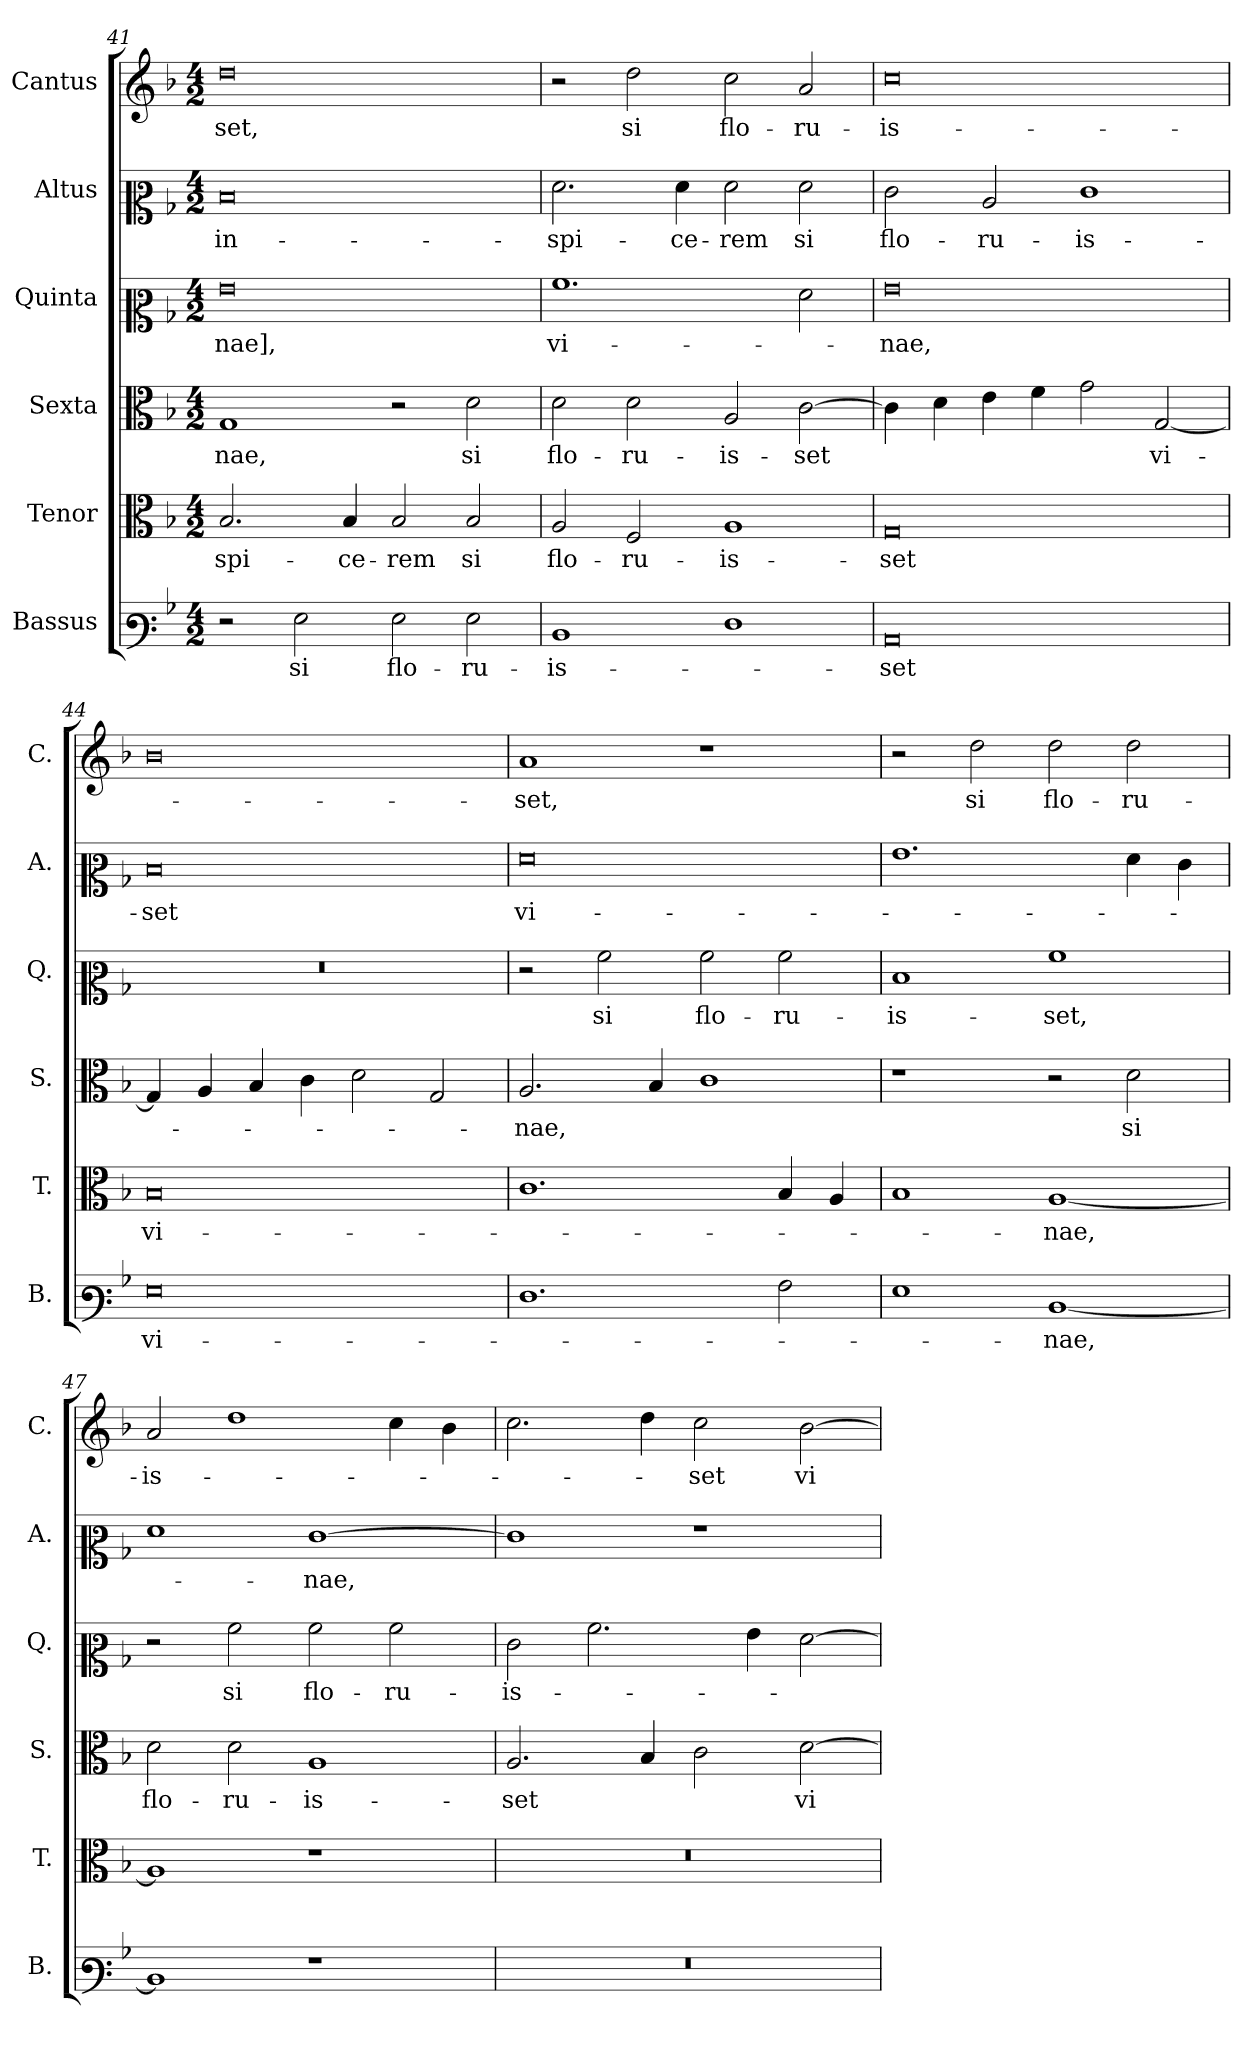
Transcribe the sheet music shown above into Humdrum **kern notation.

**kern	**text	**kern	**text	**kern	**text	**kern	**text	**kern	**text	**kern	**text
*part6	*part6	*part5	*part5	*part4	*part4	*part3	*part3	*part2	*part2	*part1	*part1
*staff6	*staff6	*staff5	*staff5	*staff4	*staff4	*staff3	*staff3	*staff2	*staff2	*staff1	*staff1
*I"Bassus	*	*I"Tenor	*	*I"Sexta	*	*I"Quinta	*	*I"Altus	*	*I"Cantus	*
*I'B.	*	*I'T.	*	*I'S.	*	*I'Q.	*	*I'A.	*	*I'C.	*
*clefF3	*	*clefC3	*	*clefC3	*	*clefC2	*	*clefC2	*	*clefG2	*
*k[b-]	*	*k[b-]	*	*k[b-]	*	*k[b-]	*	*k[b-]	*	*k[b-]	*
*M4/2	*	*M4/2	*	*M4/2	*	*M4/2	*	*M4/2	*	*M4/2	*
=41	=41	=41	=41	=41	=41	=41	=41	=41	=41	=41	=41
2r	.	2.B-/	-spi-	1G	-nae,	0g	-nae],	0d	in-	0dd	-set,
2G\	si	.	.	.	.	.	.	.	.	.	.
.	.	4B-/	-ce-	.	.	.	.	.	.	.	.
2G\	flo-	2B-/	-rem	2r	.	.	.	.	.	.	.
2G\	-ru-	2B-/	si	2d\	si	.	.	.	.	.	.
!!LO:PB:g=z
=42	=42	=42	=42	=42	=42	=42	=42	=42	=42	=42	=42
1D	-is-	2A/	flo-	2d\	flo-	1.a	vi-	2.f\	-spi-	2r	.
.	.	2F/	-ru-	2d\	-ru-	.	.	.	.	2dd\	si
.	.	.	.	.	.	.	.	4f\	-ce-	.	.
1F	.	1A	-is-	2A/	-is-	.	.	2f\	-rem	2cc\	flo-
.	.	.	.	[2c\	-set	2f\	.	2f\	si	2a/	-ru-
=43	=43	=43	=43	=43	=43	=43	=43	=43	=43	=43	=43
0C	-set	0G	-set	4c\]	.	0g	-nae,	2e\	flo-	0cc	-is-
.	.	.	.	4d\	.	.	.	.	.	.	.
.	.	.	.	4e\	.	.	.	2c/	-ru-	.	.
.	.	.	.	4f\	.	.	.	.	.	.	.
.	.	.	.	2g\	.	.	.	1e	-is-	.	.
.	.	.	.	[2G/	vi-	.	.	.	.	.	.
=44	=44	=44	=44	=44	=44	=44	=44	=44	=44	=44	=44
0G	vi-	0B-	vi-	4G/]	.	0r	.	0d	-set	0b-	.
.	.	.	.	4A/	.	.	.	.	.	.	.
.	.	.	.	4B-/	.	.	.	.	.	.	.
.	.	.	.	4c\	.	.	.	.	.	.	.
.	.	.	.	2d\	.	.	.	.	.	.	.
.	.	.	.	2G/	.	.	.	.	.	.	.
=45	=45	=45	=45	=45	=45	=45	=45	=45	=45	=45	=45
1.F	.	1.c	.	2.A/	-nae,	2r	.	0f	vi-	1a	-set,
.	.	.	.	.	.	2a\	si	.	.	.	.
.	.	.	.	4B-/	.	.	.	.	.	.	.
.	.	.	.	1c	.	2a\	flo-	.	.	1r	.
2A\	.	4B-/	.	.	.	2a\	-ru-	.	.	.	.
.	.	4A/	.	.	.	.	.	.	.	.	.
=46	=46	=46	=46	=46	=46	=46	=46	=46	=46	=46	=46
1G	.	1B-	.	1r	.	1d	-is-	1.g	.	2r	.
.	.	.	.	.	.	.	.	.	.	2dd\	si
[1D	-nae,	[1A	-nae,	2r	.	1a	-set,	.	.	2dd\	flo-
.	.	.	.	2d\	si	.	.	4f\	.	2dd\	-ru-
.	.	.	.	.	.	.	.	4e\	.	.	.
!!LO:LB:g=z
=47	=47	=47	=47	=47	=47	=47	=47	=47	=47	=47	=47
1D]	.	1A]	.	2d\	flo-	2r	.	1f	.	2a/	is-
.	.	.	.	2d\	-ru-	2a\	si	.	.	1dd	.
1r	.	1r	.	1A	-is-	2a\	flo-	[1e	-nae,	.	.
.	.	.	.	.	.	2a\	-ru-	.	.	4cc\	.
.	.	.	.	.	.	.	.	.	.	4b-\	.
=48	=48	=48	=48	=48	=48	=48	=48	=48	=48	=48	=48
0r	.	0r	.	2.A/	-set	2e\	-is-	1e]	.	2.cc\	.
.	.	.	.	.	.	2.a\	.	.	.	.	.
.	.	.	.	4B-/	.	.	.	.	.	4dd\	.
.	.	.	.	2c\	.	.	.	1r	.	2cc\	-set
.	.	.	.	.	.	4g\	.	.	.	.	.
.	.	.	.	[2d\	vi-	[2f\	.	.	.	[2b-\	vi-
=	=	=	=	=	=	=	=	=	=	=	=
*-	*-	*-	*-	*-	*-	*-	*-	*-	*-	*-	*-
